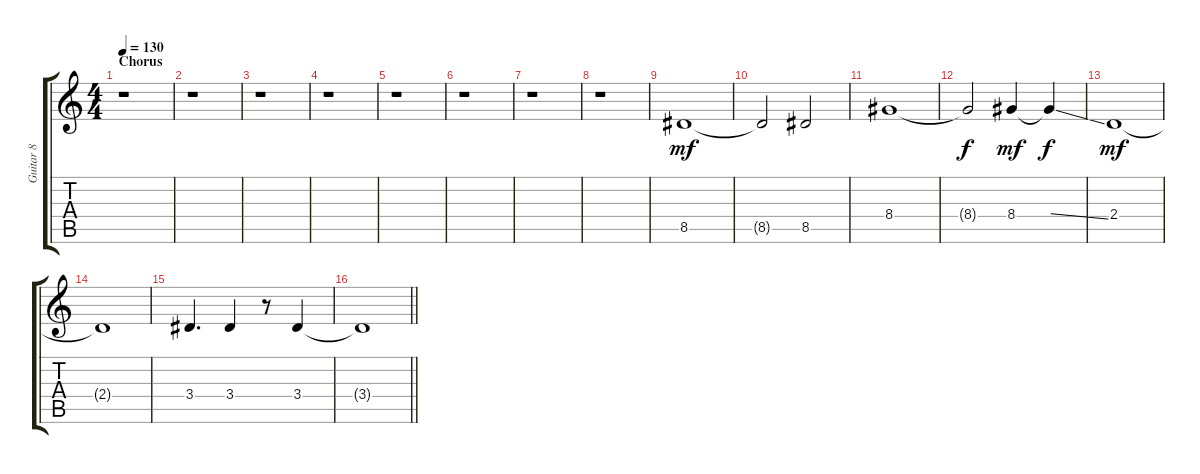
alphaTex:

\track ("Guitar 8" "Guitar 8") {instrument distortionguitar}
\staff {score tabs}
\tuning (D4 A3 F3 C3 G2 C2) {hide}
\ts (4 4)
\section ("" "Chorus")
\tempo 130
\clef g2
\ks c
r.1{dy mf} |
r.1 |
r.1 |
r.1 |
r.1 |
r.1 |
r.1 |
r.1 |
8.5.1 |
8.5{t}.2 8.5.2 |
8.4.1 |
8.4{t}.2{dy f} 8.4.4{dy mf} 8.4{ss t}.4{dy f} |
2.4.1{dy mf} |
2.4{t}.1 |
3.4.4{d} 3.4.4 r.8 3.4.4 |
\barLineRight lightlight
3.4{t}.1
